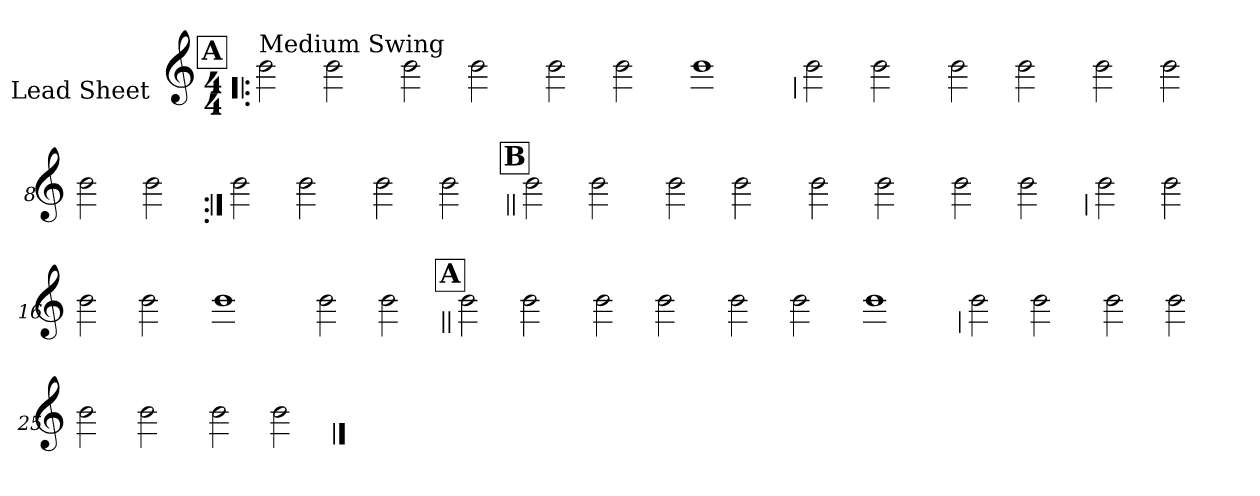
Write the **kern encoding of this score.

**kern
*part1
*staff1
*I"Lead Sheet
*stria0
*clefG2
*k[]
*C:
*M4/4
!!LO:REH:place=s1:a:t=A
=1!|:
!LO:TX:a:t=Medium Swing
2b
2b
=2-
2b
2b
=3-
2b
2b
=4-
1b
!!LO:LB:g=z
=5
2b
2b
=6-
2b
2b
=7-
2b
2b
=8-
2b
2b
!!LO:LB:g=z
=9:|!
2b
2b
=10-
2b
2b
!!LO:LB:g=z
!!LO:REH:place=s1:a:t=B
=11||
2b
2b
=12-
2b
2b
=13-
2b
2b
=14-
2b
2b
!!LO:LB:g=z
=15
2b
2b
=16-
2b
2b
=17-
1b
=18-
2b
2b
!!LO:LB:g=z
!!LO:REH:place=s1:a:t=A
=19||
2b
2b
=20-
2b
2b
=21-
2b
2b
=22-
1b
!!LO:LB:g=z
=23
2b
2b
=24-
2b
2b
=25-
2b
2b
=26-
2b
2b
==
*-
